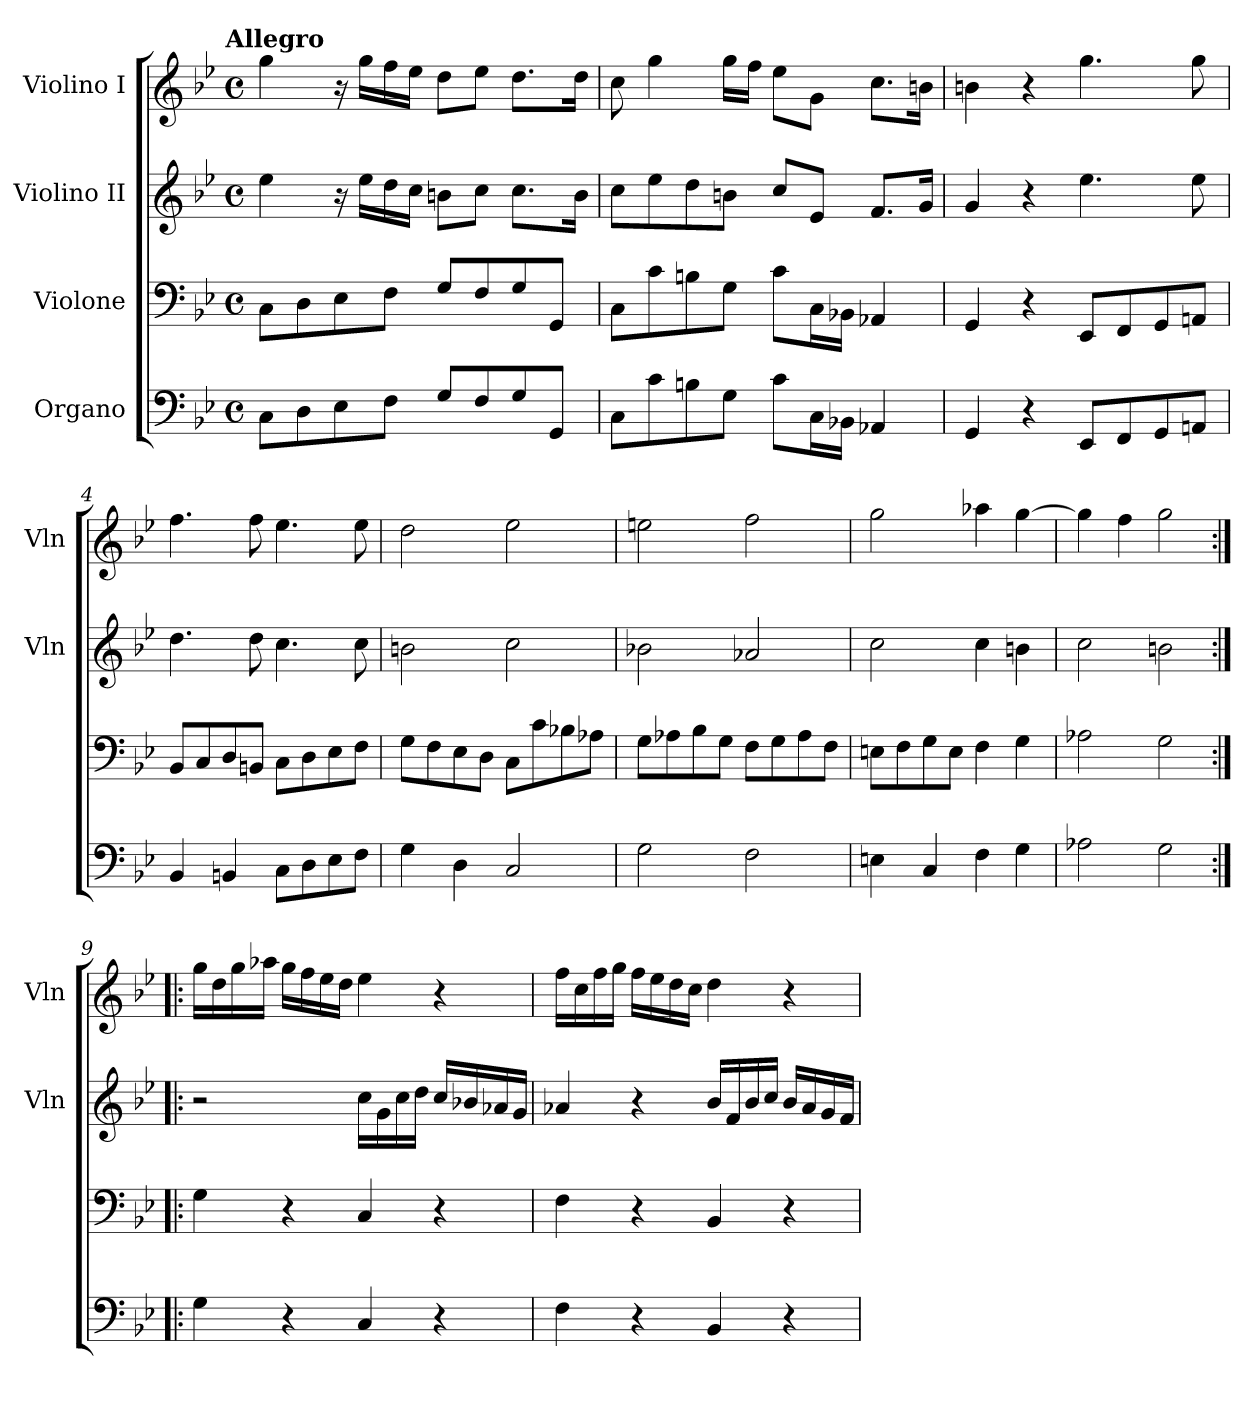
**kern	**kern	**kern	**kern
*part4	*part3	*part2	*part1
*staff4	*staff3	*staff2	*staff1
*I"Organo	*I"Violone	*I"Violino II	*I"Violino I
*	*	*I'Vln	*I'Vln
*clefF4	*clefF4	*clefG2	*clefG2
*k[b-e-]	*k[b-e-]	*k[b-e-]	*k[b-e-]
*g:	*g:	*g:	*g:
!!LO:TX:omd:t=Allegro
*M4/4	*M4/4	*M4/4	*M4/4
*met(c)	*met(c)	*met(c)	*met(c)
*MM132	*MM132	*MM132	*MM132
=1	=1	=1	=1
8CL	8CL	4ee-	4gg
8D	8D	.	.
8E-	8E-	16r	16r
.	.	16ee-LL	16ggLL
8FJ	8FJ	16dd	16ff
.	.	16ccJJ	16ee-JJ
8GL	8GL	8bnL	8ddL
8F	8F	8ccJ	8ee-J
8G	8G	8.ccL	8.ddL
8GGJ	8GGJ	.	.
.	.	16bJk	16ddJk
=2	=2	=2	=2
8CL	8CL	8ccL	8cc
8c	8c	8ee-	4gg
8Bn	8Bn	8dd	.
8GJ	8GJ	8bnJ	16ggLL
.	.	.	16ffJJ
8cL	8cL	8ccL	8ee-L
16CL	16CL	8e-J	8gJ
16BB-XJJ	16BB-XJJ	.	.
4AA-X	4AA-X	8.fL	8.ccL
.	.	16gJk	16bnJk
=3	=3	=3	=3
4GG	4GG	4g	4bn
4r	4r	4r	4r
8EE-L	8EE-L	4.ee-	4.gg
8FF	8FF	.	.
8GG	8GG	.	.
8AAnJ	8AAnJ	8ee-	8gg
=4	=4	=4	=4
4BB-	8BB-L	4.dd	4.ff
.	8C	.	.
4BBn	8D	.	.
.	8BBnJ	8dd	8ff
8CL	8CL	4.cc	4.ee-
8D	8D	.	.
8E-	8E-	.	.
8FJ	8FJ	8cc	8ee-
=5	=5	=5	=5
4G	8GL	2bn	2dd
.	8F	.	.
4D	8E-	.	.
.	8DJ	.	.
2C	8CL	2cc	2ee-
.	8c	.	.
.	8B-X	.	.
.	8A-XJ	.	.
=6	=6	=6	=6
2G	8GL	2b-X	2een
.	8A-X	.	.
.	8B-	.	.
.	8GJ	.	.
2F	8FL	2a-X	2ff
.	8G	.	.
.	8A-	.	.
.	8FJ	.	.
=7	=7	=7	=7
4En	8EnL	2cc	2gg
.	8F	.	.
4C	8G	.	.
.	8EJ	.	.
4F	4F	4cc	4aa-X
4G	4G	4bn	[4gg
=8	=8	=8	=8
2A-X	2A-X	2cc	4gg]
.	.	.	4ff
2G	2G	2bn	2gg
=9:|!|:	=9:|!|:	=9:|!|:	=9:|!|:
4G	4G	2r	16ggLL
.	.	.	16dd
.	.	.	16gg
.	.	.	16aa-XJJ
4r	4r	.	16ggLL
.	.	.	16ff
.	.	.	16ee-
.	.	.	16ddJJ
4C	4C	16ccLL	4ee-
.	.	16g	.
.	.	16cc	.
.	.	16ddJJ	.
4r	4r	16ccLL	4r
.	.	16b-X	.
.	.	16a-X	.
.	.	16gJJ	.
=10	=10	=10	=10
4F	4F	4a-X	16ffLL
.	.	.	16cc
.	.	.	16ff
.	.	.	16ggJJ
4r	4r	4r	16ffLL
.	.	.	16ee-
.	.	.	16dd
.	.	.	16ccJJ
4BB-	4BB-	16b-LL	4dd
.	.	16f	.
.	.	16b-	.
.	.	16ccJJ	.
4r	4r	16b-LL	4r
.	.	16a-	.
.	.	16g	.
.	.	16fJJ	.
=	=	=	=
*-	*-	*-	*-
